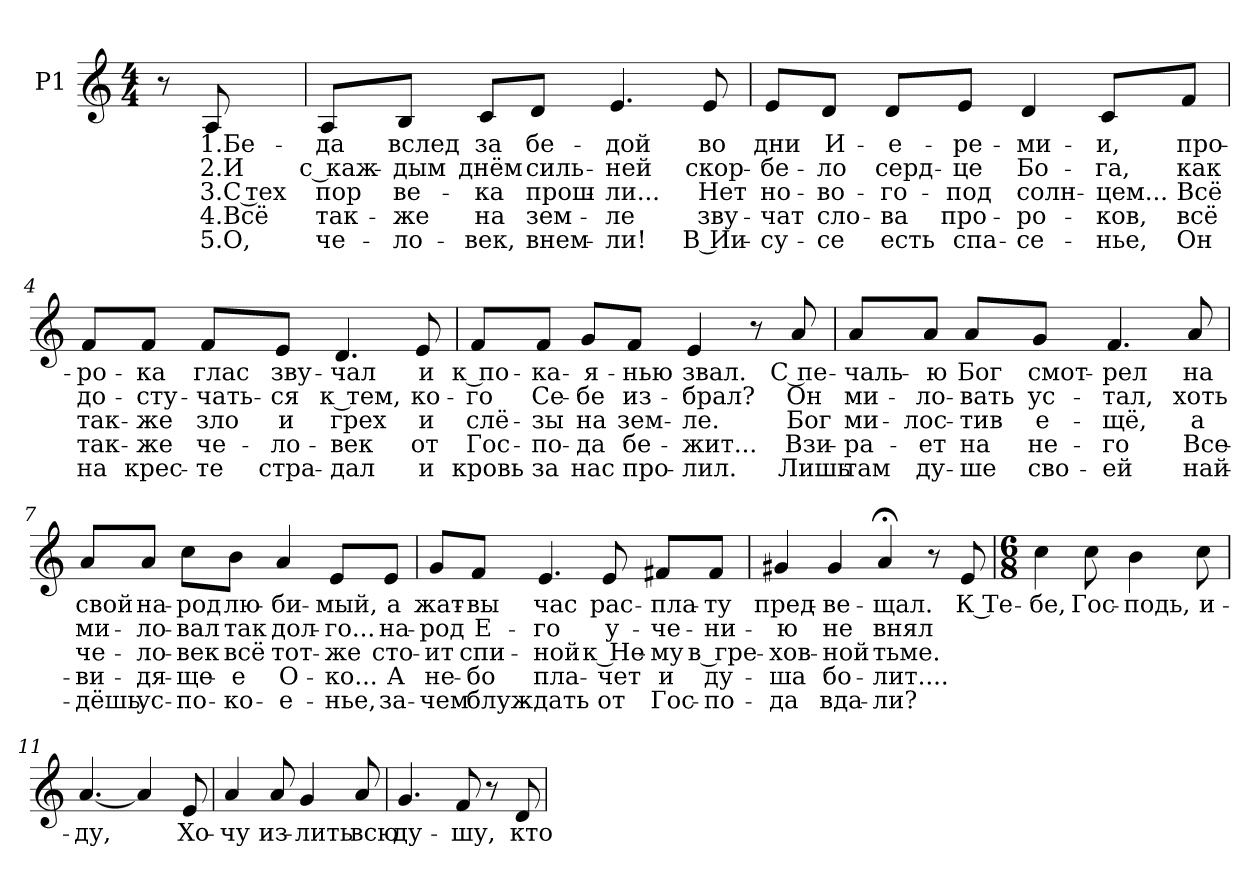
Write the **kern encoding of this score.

**kern	**text	**text	**text	**text	**text
*part1	*part1	*part1	*part1	*part1	*part1
*staff1	*staff1	*staff1	*staff1	*staff1	*staff1
*I"P1	*	*	*	*	*
!!LO:PB:g=z
*clefG2	*	*	*	*	*
*k[]	*	*	*	*	*
*C:	*	*	*	*	*
*M4/4	*	*	*	*	*
=1	=1	=1	=1	=1	=1
8r	.	.	.	.	.
!	!LO:LY:b:color=#000000	!LO:LY:b:color=#000000	!LO:LY:b:color=#000000	!LO:LY:b:color=#000000	!LO:LY:b:color=#000000
8Ai/	1.Бе-	2.И	3.С тех	4.Всё	5.О,
=2	=2	=2	=2	=2	=2
!	!LO:LY:b:color=#000000	!LO:LY:b:color=#000000	!LO:LY:b:color=#000000	!LO:LY:b:color=#000000	!LO:LY:b:color=#000000
8Ai/L	-да	с каж-	пор	так-	-че-
!	!LO:LY:b:color=#000000	!LO:LY:b:color=#000000	!LO:LY:b:color=#000000	!LO:LY:b:color=#000000	!LO:LY:b:color=#000000
8Bi/J	вслед	-дым	-ве-	-же	ло-
!	!LO:LY:b:color=#000000	!LO:LY:b:color=#000000	!LO:LY:b:color=#000000	!LO:LY:b:color=#000000	!LO:LY:b:color=#000000
8ci/L	за	днём	-ка	на	век,
!	!LO:LY:b:color=#000000	!LO:LY:b:color=#000000	!LO:LY:b:color=#000000	!LO:LY:b:color=#000000	!LO:LY:b:color=#000000
8di/J	бе-	силь-	прош-	-зем-	-внем-
!	!LO:LY:b:color=#000000	!LO:LY:b:color=#000000	!LO:LY:b:color=#000000	!LO:LY:b:color=#000000	!LO:LY:b:color=#000000
4.ei/	-дой	-ней	-ли...	ле	ли!
!	!LO:LY:b:color=#000000	!LO:LY:b:color=#000000	!LO:LY:b:color=#000000	!LO:LY:b:color=#000000	!LO:LY:b:color=#000000
8ei/	во	скор-	Нет	зву-	-В Ии-
=3	=3	=3	=3	=3	=3
!	!LO:LY:b:color=#000000	!LO:LY:b:color=#000000	!LO:LY:b:color=#000000	!LO:LY:b:color=#000000	!LO:LY:b:color=#000000
8ei/L	дни	-бе-	но-	-чат	-су-
!	!LO:LY:b:color=#000000	!LO:LY:b:color=#000000	!LO:LY:b:color=#000000	!LO:LY:b:color=#000000	!LO:LY:b:color=#000000
8di/J	И-	-ло	-во-	-сло-	-се
!	!LO:LY:b:color=#000000	!LO:LY:b:color=#000000	!LO:LY:b:color=#000000	!LO:LY:b:color=#000000	!LO:LY:b:color=#000000
8di/L	-е-	серд-	го-	-ва	есть
!	!LO:LY:b:color=#000000	!LO:LY:b:color=#000000	!LO:LY:b:color=#000000	!LO:LY:b:color=#000000	!LO:LY:b:color=#000000
8ei/J	-ре-	-це	под	про-	-спа-
!	!LO:LY:b:color=#000000	!LO:LY:b:color=#000000	!LO:LY:b:color=#000000	!LO:LY:b:color=#000000	!LO:LY:b:color=#000000
4di/	-ми-	Бо-	-солн-	-ро-	-се-
!	!LO:LY:b:color=#000000	!LO:LY:b:color=#000000	!LO:LY:b:color=#000000	!LO:LY:b:color=#000000	!LO:LY:b:color=#000000
8ci/L	-и,	-га,	цем...	-ков,	нье,
!	!LO:LY:b:color=#000000	!LO:LY:b:color=#000000	!LO:LY:b:color=#000000	!LO:LY:b:color=#000000	!LO:LY:b:color=#000000
8fi/J	про-	как	Всё	всё	Он
=4	=4	=4	=4	=4	=4
!	!LO:LY:b:color=#000000	!LO:LY:b:color=#000000	!LO:LY:b:color=#000000	!LO:LY:b:color=#000000	!LO:LY:b:color=#000000
8fi/L	-ро-	до-	так-	-так-	-на
!	!LO:LY:b:color=#000000	!LO:LY:b:color=#000000	!LO:LY:b:color=#000000	!LO:LY:b:color=#000000	!LO:LY:b:color=#000000
8fi/J	-ка	-сту-	же	же	крес-
!	!LO:LY:b:color=#000000	!LO:LY:b:color=#000000	!LO:LY:b:color=#000000	!LO:LY:b:color=#000000	!LO:LY:b:color=#000000
8fi/L	глас	-чать-	-зло	че-	-те
!	!LO:LY:b:color=#000000	!LO:LY:b:color=#000000	!LO:LY:b:color=#000000	!LO:LY:b:color=#000000	!LO:LY:b:color=#000000
8ei/J	зву-	-ся	и	ло-	-стра-
!	!LO:LY:b:color=#000000	!LO:LY:b:color=#000000	!LO:LY:b:color=#000000	!LO:LY:b:color=#000000	!LO:LY:b:color=#000000
4.di/	-чал	к тем,	-грех	век	дал
!	!LO:LY:b:color=#000000	!LO:LY:b:color=#000000	!LO:LY:b:color=#000000	!LO:LY:b:color=#000000	!LO:LY:b:color=#000000
8ei/	и	ко-	и	от	и
!!LO:LB:g=z
=5	=5	=5	=5	=5	=5
!	!LO:LY:b:color=#000000	!LO:LY:b:color=#000000	!LO:LY:b:color=#000000	!LO:LY:b:color=#000000	!LO:LY:b:color=#000000
8fi/L	к по-	-го	слё-	-Гос-	-кровь
!	!LO:LY:b:color=#000000	!LO:LY:b:color=#000000	!LO:LY:b:color=#000000	!LO:LY:b:color=#000000	!LO:LY:b:color=#000000
8fi/J	-ка-	Се-	зы	по-	-за
!	!LO:LY:b:color=#000000	!LO:LY:b:color=#000000	!LO:LY:b:color=#000000	!LO:LY:b:color=#000000	!LO:LY:b:color=#000000
8gi/L	-я-	-бе	на	да	нас
!	!LO:LY:b:color=#000000	!LO:LY:b:color=#000000	!LO:LY:b:color=#000000	!LO:LY:b:color=#000000	!LO:LY:b:color=#000000
8fi/J	-нью	из-	зем-	-бе-	-про-
!	!LO:LY:b:color=#000000	!LO:LY:b:color=#000000	!LO:LY:b:color=#000000	!LO:LY:b:color=#000000	!LO:LY:b:color=#000000
4ei/	звал.	-брал?	-ле.	жит...	лил.
8r	.	.	.	.	.
!	!LO:LY:b:color=#000000	!LO:LY:b:color=#000000	!LO:LY:b:color=#000000	!LO:LY:b:color=#000000	!LO:LY:b:color=#000000
8ai/	С пе-	Он	Бог	Взи-	-Лишь
=6	=6	=6	=6	=6	=6
!	!LO:LY:b:color=#000000	!LO:LY:b:color=#000000	!LO:LY:b:color=#000000	!LO:LY:b:color=#000000	!LO:LY:b:color=#000000
8ai/L	-чаль-	ми-	ми-	-ра-	-там
!	!LO:LY:b:color=#000000	!LO:LY:b:color=#000000	!LO:LY:b:color=#000000	!LO:LY:b:color=#000000	!LO:LY:b:color=#000000
8ai/J	-ю	-ло-	лос-	-ет	ду-
!	!LO:LY:b:color=#000000	!LO:LY:b:color=#000000	!LO:LY:b:color=#000000	!LO:LY:b:color=#000000	!LO:LY:b:color=#000000
8ai/L	Бог	-вать	-тив	на	ше
!	!LO:LY:b:color=#000000	!LO:LY:b:color=#000000	!LO:LY:b:color=#000000	!LO:LY:b:color=#000000	!LO:LY:b:color=#000000
8gi/J	смот-	ус-	е-	-не-	-сво-
!	!LO:LY:b:color=#000000	!LO:LY:b:color=#000000	!LO:LY:b:color=#000000	!LO:LY:b:color=#000000	!LO:LY:b:color=#000000
4.fi/	-рел	-тал,	-щё,	го	ей
!	!LO:LY:b:color=#000000	!LO:LY:b:color=#000000	!LO:LY:b:color=#000000	!LO:LY:b:color=#000000	!LO:LY:b:color=#000000
8ai/	на	хоть	а	Все-	-най-
=7	=7	=7	=7	=7	=7
!	!LO:LY:b:color=#000000	!LO:LY:b:color=#000000	!LO:LY:b:color=#000000	!LO:LY:b:color=#000000	!LO:LY:b:color=#000000
8ai/L	свой	ми-	-че-	-ви-	-дёшь
!	!LO:LY:b:color=#000000	!LO:LY:b:color=#000000	!LO:LY:b:color=#000000	!LO:LY:b:color=#000000	!LO:LY:b:color=#000000
8ai/J	на-	-ло-	ло-	-дя-	-ус-
!	!LO:LY:b:color=#000000	!LO:LY:b:color=#000000	!LO:LY:b:color=#000000	!LO:LY:b:color=#000000	!LO:LY:b:color=#000000
8cci\L	-род	-вал	-век	ще-	-по-
!	!LO:LY:b:color=#000000	!LO:LY:b:color=#000000	!LO:LY:b:color=#000000	!LO:LY:b:color=#000000	!LO:LY:b:color=#000000
8bi\J	лю-	так	-всё	е	ко-
!	!LO:LY:b:color=#000000	!LO:LY:b:color=#000000	!LO:LY:b:color=#000000	!LO:LY:b:color=#000000	!LO:LY:b:color=#000000
4ai/	-би-	дол-	-тот-	-О-	-е-
!	!LO:LY:b:color=#000000	!LO:LY:b:color=#000000	!LO:LY:b:color=#000000	!LO:LY:b:color=#000000	!LO:LY:b:color=#000000
8ei/L	-мый,	-го...	-же	ко...	нье,
!	!LO:LY:b:color=#000000	!LO:LY:b:color=#000000	!LO:LY:b:color=#000000	!LO:LY:b:color=#000000	!LO:LY:b:color=#000000
8ei/J	а	на-	сто-	-А	за-
!!LO:LB:g=z
=8	=8	=8	=8	=8	=8
!	!LO:LY:b:color=#000000	!LO:LY:b:color=#000000	!LO:LY:b:color=#000000	!LO:LY:b:color=#000000	!LO:LY:b:color=#000000
8gi/L	жат-	-род	-ит	не-	-чем
!	!LO:LY:b:color=#000000	!LO:LY:b:color=#000000	!LO:LY:b:color=#000000	!LO:LY:b:color=#000000	!LO:LY:b:color=#000000
8fi/J	-вы	Е-	спи-	-бо	блуж-
!	!LO:LY:b:color=#000000	!LO:LY:b:color=#000000	!LO:LY:b:color=#000000	!LO:LY:b:color=#000000	!LO:LY:b:color=#000000
4.ei/	час	-го	-ной	пла-	-дать
!	!LO:LY:b:color=#000000	!LO:LY:b:color=#000000	!LO:LY:b:color=#000000	!LO:LY:b:color=#000000	!LO:LY:b:color=#000000
8ei/	рас-	у-	к Не-	чет	-от
!	!LO:LY:b:color=#000000	!LO:LY:b:color=#000000	!LO:LY:b:color=#000000	!LO:LY:b:color=#000000	!LO:LY:b:color=#000000
8f#Xi/L	-пла-	-че-	му	и	Гос-
!	!LO:LY:b:color=#000000	!LO:LY:b:color=#000000	!LO:LY:b:color=#000000	!LO:LY:b:color=#000000	!LO:LY:b:color=#000000
8f#i/J	-ту	-ни-	-в гре-	-ду-	-по-
=9	=9	=9	=9	=9	=9
!	!LO:LY:b:color=#000000	!LO:LY:b:color=#000000	!LO:LY:b:color=#000000	!LO:LY:b:color=#000000	!LO:LY:b:color=#000000
4g#Xi/	пред-	-ю	хов-	-ша	да
!	!LO:LY:b:color=#000000	!LO:LY:b:color=#000000	!LO:LY:b:color=#000000	!LO:LY:b:color=#000000	!LO:LY:b:color=#000000
4g#i/	-ве-	не	-ной	-бо-	-вда-
!	!LO:LY:b:color=#000000	!LO:LY:b:color=#000000	!LO:LY:b:color=#000000	!LO:LY:b:color=#000000	!LO:LY:b:color=#000000
4a;i/	-щал.	внял	тьме.	лит....	ли?
8r	.	.	.	.	.
!	!LO:LY:b:color=#000000	!	!	!	!
8ei/	К Те-	.	.	.	.
=10	=10	=10	=10	=10	=10
*M6/8	*	*	*	*	*
!	!LO:LY:b:color=#000000	!	!	!	!
4cci\	-бе,	.	.	.	.
!	!LO:LY:b:color=#000000	!	!	!	!
8cci\	Гос-	.	.	.	.
!	!LO:LY:b:color=#000000	!	!	!	!
4bi\	-подь,	.	.	.	.
!	!LO:LY:b:color=#000000	!	!	!	!
8cci\	и-	.	.	.	.
=11	=11	=11	=11	=11	=11
!	!LO:LY:b:color=#000000	!	!	!	!
[<4.ai/	-ду,	.	.	.	.
4ai/]	.	.	.	.	.
!	!LO:LY:b:color=#000000	!	!	!	!
8ei/	Хо-	.	.	.	.
=12	=12	=12	=12	=12	=12
!	!LO:LY:b:color=#000000	!	!	!	!
4ai/	-чу	.	.	.	.
!	!LO:LY:b:color=#000000	!	!	!	!
8ai/	из-	.	.	.	.
!	!LO:LY:b:color=#000000	!	!	!	!
4gi/	-лить	.	.	.	.
!	!LO:LY:b:color=#000000	!	!	!	!
8ai/	всю	.	.	.	.
=13	=13	=13	=13	=13	=13
!	!LO:LY:b:color=#000000	!	!	!	!
4.gi/	ду-	.	.	.	.
!	!LO:LY:b:color=#000000	!	!	!	!
8fi/	-шу,	.	.	.	.
8r	.	.	.	.	.
!	!LO:LY:b:color=#000000	!	!	!	!
8di/	кто	.	.	.	.
=	=	=	=	=	=
*-	*-	*-	*-	*-	*-
